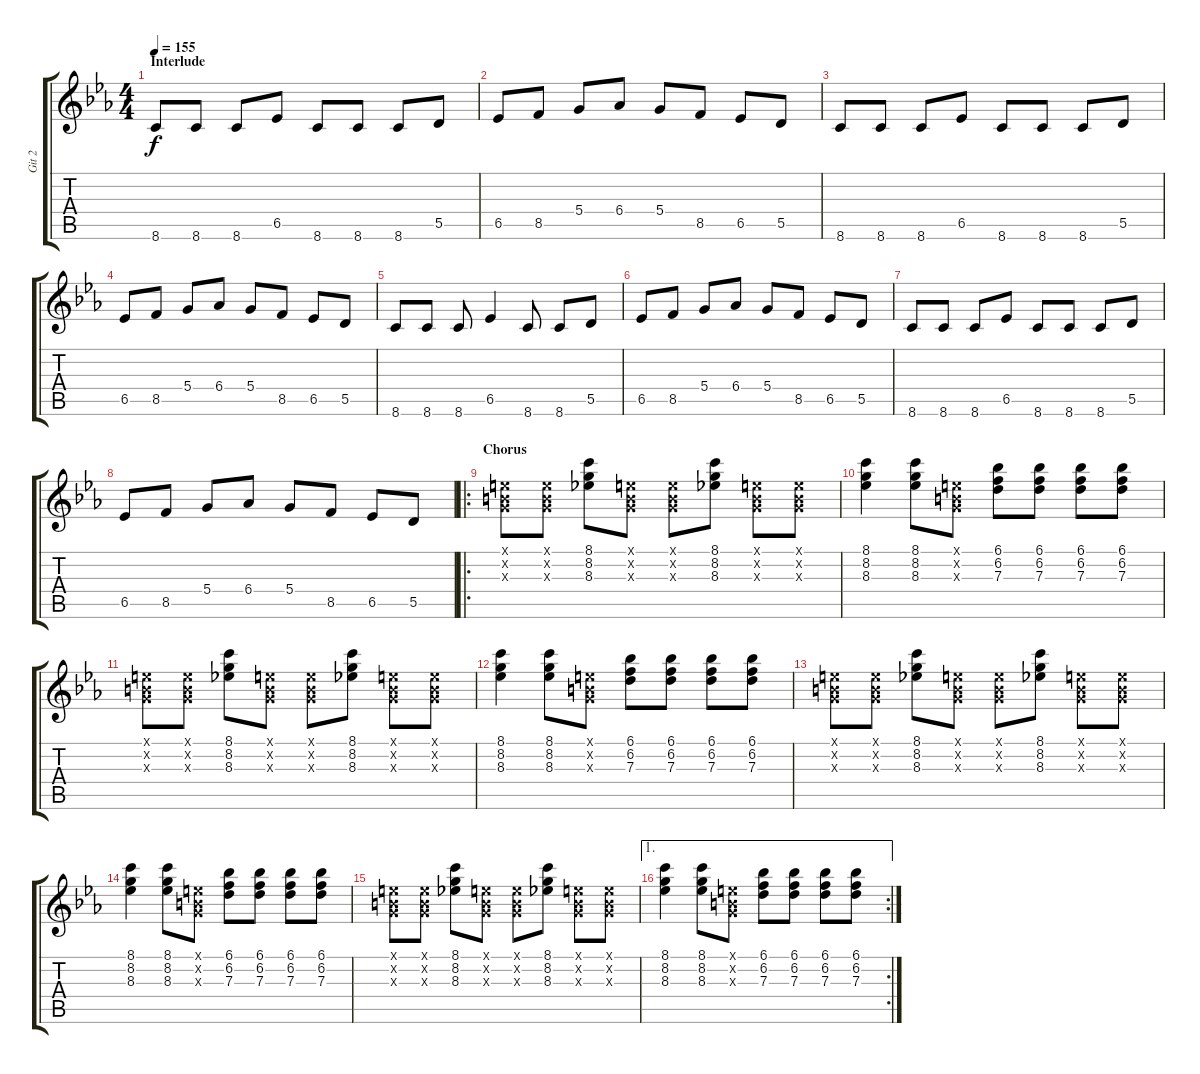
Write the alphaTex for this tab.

\track ("Git 2" "Git 2") {instrument distortionguitar}
\staff {score tabs}
\tuning (E4 B3 G3 D3 A2 E2) {hide}
\ts (4 4)
\section ("" "Interlude")
\tempo 155
\clef g2
\ks cminor
8.6.8{dy f} 8.6.8 8.6.8 6.5.8 8.6.8 8.6.8 8.6.8 5.5.8 |
6.5.8 8.5.8 5.4.8 6.4.8 5.4.8 8.5.8 6.5.8 5.5.8 |
8.6.8 8.6.8 8.6.8 6.5.8 8.6.8 8.6.8 8.6.8 5.5.8 |
6.5.8 8.5.8 5.4.8 6.4.8 5.4.8 8.5.8 6.5.8 5.5.8 |
8.6.8 8.6.8 8.6.8 6.5.4 8.6.8 8.6.8 5.5.8 |
6.5.8 8.5.8 5.4.8 6.4.8 5.4.8 8.5.8 6.5.8 5.5.8 |
8.6.8 8.6.8 8.6.8 6.5.8 8.6.8 8.6.8 8.6.8 5.5.8 |
6.5.8 8.5.8 5.4.8 6.4.8 5.4.8 8.5.8 6.5.8 5.5.8 |
\ro
\section ("" "Chorus")
(0.1{x} 0.2{x} 0.3{x}).8 (0.1{x} 0.2{x} 0.3{x}).8 (8.1 8.2 8.3).8 (0.1{x} 0.2{x} 0.3{x}).8 (0.1{x} 0.2{x} 0.3{x}).8 (8.1 8.2 8.3).8 (0.1{x} 0.2{x} 0.3{x}).8 (0.1{x} 0.2{x} 0.3{x}).8 |
(8.1 8.2 8.3).4 (8.1 8.2 8.3).8 (0.1{x} 0.2{x} 0.3{x}).8 (6.1 6.2 7.3).8 (6.1 6.2 7.3).8 (6.1 6.2 7.3).8 (6.1 6.2 7.3).8 |
(0.1{x} 0.2{x} 0.3{x}).8 (0.1{x} 0.2{x} 0.3{x}).8 (8.1 8.2 8.3).8 (0.1{x} 0.2{x} 0.3{x}).8 (0.1{x} 0.2{x} 0.3{x}).8 (8.1 8.2 8.3).8 (0.1{x} 0.2{x} 0.3{x}).8 (0.1{x} 0.2{x} 0.3{x}).8 |
(8.1 8.2 8.3).4 (8.1 8.2 8.3).8 (0.1{x} 0.2{x} 0.3{x}).8 (6.1 6.2 7.3).8 (6.1 6.2 7.3).8 (6.1 6.2 7.3).8 (6.1 6.2 7.3).8 |
(0.1{x} 0.2{x} 0.3{x}).8 (0.1{x} 0.2{x} 0.3{x}).8 (8.1 8.2 8.3).8 (0.1{x} 0.2{x} 0.3{x}).8 (0.1{x} 0.2{x} 0.3{x}).8 (8.1 8.2 8.3).8 (0.1{x} 0.2{x} 0.3{x}).8 (0.1{x} 0.2{x} 0.3{x}).8 |
(8.1 8.2 8.3).4 (8.1 8.2 8.3).8 (0.1{x} 0.2{x} 0.3{x}).8 (6.1 6.2 7.3).8 (6.1 6.2 7.3).8 (6.1 6.2 7.3).8 (6.1 6.2 7.3).8 |
(0.1{x} 0.2{x} 0.3{x}).8 (0.1{x} 0.2{x} 0.3{x}).8 (8.1 8.2 8.3).8 (0.1{x} 0.2{x} 0.3{x}).8 (0.1{x} 0.2{x} 0.3{x}).8 (8.1 8.2 8.3).8 (0.1{x} 0.2{x} 0.3{x}).8 (0.1{x} 0.2{x} 0.3{x}).8 |
\ae 1
\rc 2
(8.1 8.2 8.3).4 (8.1 8.2 8.3).8 (0.1{x} 0.2{x} 0.3{x}).8 (6.1 6.2 7.3).8 (6.1 6.2 7.3).8 (6.1 6.2 7.3).8 (6.1 6.2 7.3).8
